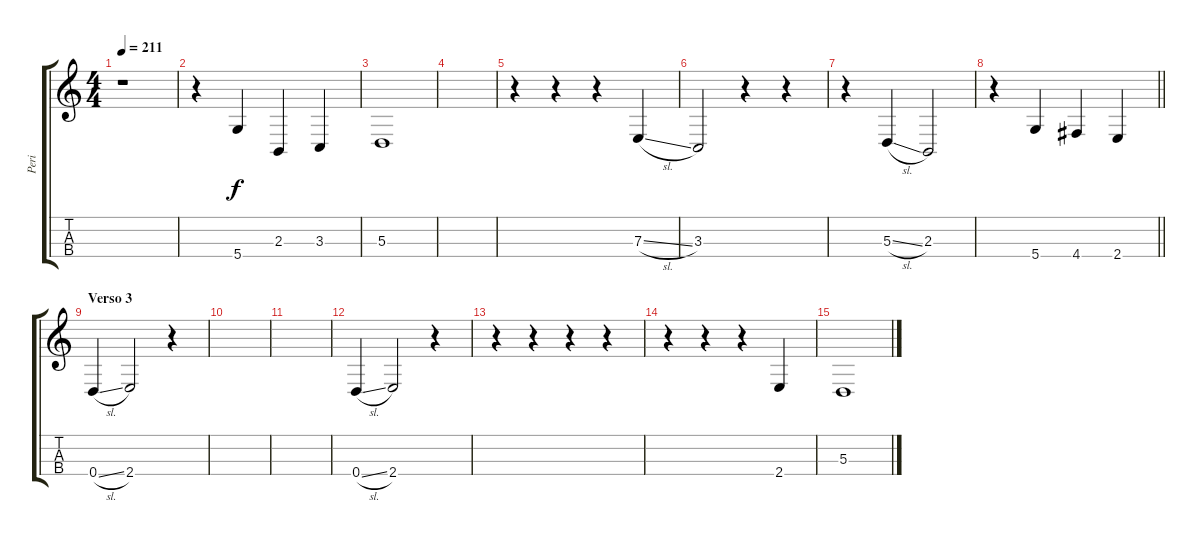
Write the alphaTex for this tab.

\track ("Peri" "Peri") {instrument electricbassfinger}
\staff {score tabs}
\tuning (G2 D2 A1 D2) {hide}
\ts (4 4)
\tempo 211
\clef g2
\ks c
r.1{dy f} |
r.4 5.4.4 2.3.4 3.3.4 |
5.3.1 |
|
r.4 r.4 r.4 7.3{sl}.4 |
3.3.2 r.4 r.4 |
r.4 5.3{sl}.4 2.3.2 |
\barLineRight lightlight
r.4 5.4.4 4.4.4 2.4.4 |
\section ("" "Verso 3")
0.4{sl}.4 2.4.2 r.4 |
|
|
0.4{sl}.4 2.4.2 r.4 |
r.4 r.4 r.4 r.4 |
r.4 r.4 r.4 2.4.4 |
5.3.1
